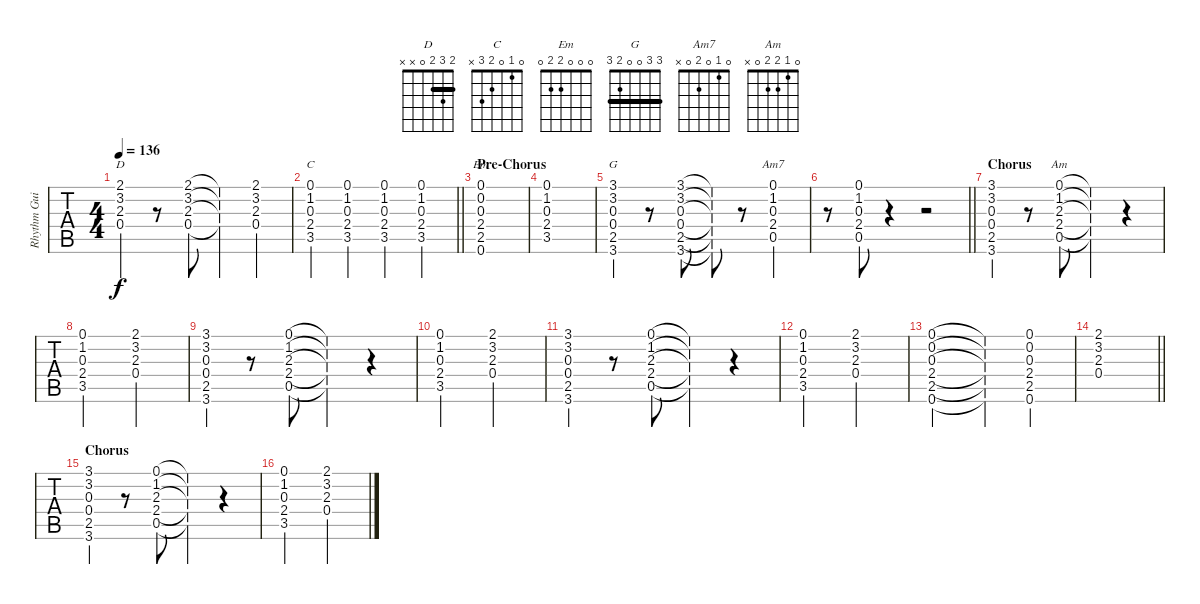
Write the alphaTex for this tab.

\track ("Rhythm Guitar" "Rhythm Gui") {instrument electricguitarclean}
\staff {tabs}
\tuning (E4 B3 G3 D3 A2 E2) {hide}
\chord ("D" 2 3 2 0 x x) {barre 2}
\chord ("C" 0 1 0 2 3 x)
\chord ("Em" 0 0 0 2 2 0)
\chord ("G" 3 3 0 0 2 3) {barre 3}
\chord ("Am7" 0 1 0 2 0 x)
\chord ("Am" 0 1 2 2 0 x)
\ts (4 4)
\tempo 136
\clef g2
\ks g
(2.1 3.2 2.3 0.4).4{ch "D" dy f} r.8 (2.1 3.2 2.3 0.4).8 (2.1{t} 3.2{t} 2.3{t} 0.4{t}).4 (2.1 3.2 2.3 0.4).4 |
\barLineRight lightlight
(0.1 1.2 0.3 2.4 3.5).4{ch "C"} (0.1 1.2 0.3 2.4 3.5).4 (0.1 1.2 0.3 2.4 3.5).4 (0.1 1.2 0.3 2.4 3.5).4 |
\section ("" "Pre-Chorus")
(0.1 0.2 0.3 2.4 2.5 0.6).1{ch "Em"} |
(0.1 1.2 0.3 2.4 3.5).1 |
(3.1 3.2 0.3 0.4 2.5 3.6).4{ch "G"} r.8 (3.1 3.2 0.3 0.4 2.5 3.6).8 (3.1{t} 3.2{t} 0.3{t} 0.4{t} 2.5{t} 3.6{t}).8 r.8 (0.1 1.2 0.3 2.4 0.5).4{ch "Am7"} |
\barLineRight lightlight
r.8 (0.1 1.2 0.3 2.4 0.5).8 r.4 r.2 |
\section ("" "Chorus")
(3.1 3.2 0.3 0.4 2.5 3.6).4 r.8 (0.1 1.2 2.3 2.4 0.5).8{ch "Am"} (0.1{t} 1.2{t} 2.3{t} 2.4{t} 0.5{t}).4 r.4 |
(0.1 1.2 0.3 2.4 3.5).2 (2.1 3.2 2.3 0.4).2 |
(3.1 3.2 0.3 0.4 2.5 3.6).4 r.8 (0.1 1.2 2.3 2.4 0.5).8 (0.1{t} 1.2{t} 2.3{t} 2.4{t} 0.5{t}).4 r.4 |
(0.1 1.2 0.3 2.4 3.5).2 (2.1 3.2 2.3 0.4).2 |
(3.1 3.2 0.3 0.4 2.5 3.6).4 r.8 (0.1 1.2 2.3 2.4 0.5).8 (0.1{t} 1.2{t} 2.3{t} 2.4{t} 0.5{t}).4 r.4 |
(0.1 1.2 0.3 2.4 3.5).2 (2.1 3.2 2.3 0.4).2 |
(0.1 0.2 0.3 2.4 2.5 0.6).2 (0.1{t} 0.2{t} 0.3{t} 2.4{t} 2.5{t} 0.6{t}).4 (0.1 0.2 0.3 2.4 2.5 0.6).4 |
\barLineRight lightlight
(2.1 3.2 2.3 0.4).1 |
\section ("" "Chorus")
(3.1 3.2 0.3 0.4 2.5 3.6).4 r.8 (0.1 1.2 2.3 2.4 0.5).8 (0.1{t} 1.2{t} 2.3{t} 2.4{t} 0.5{t}).4 r.4 |
(0.1 1.2 0.3 2.4 3.5).2 (2.1 3.2 2.3 0.4).2
